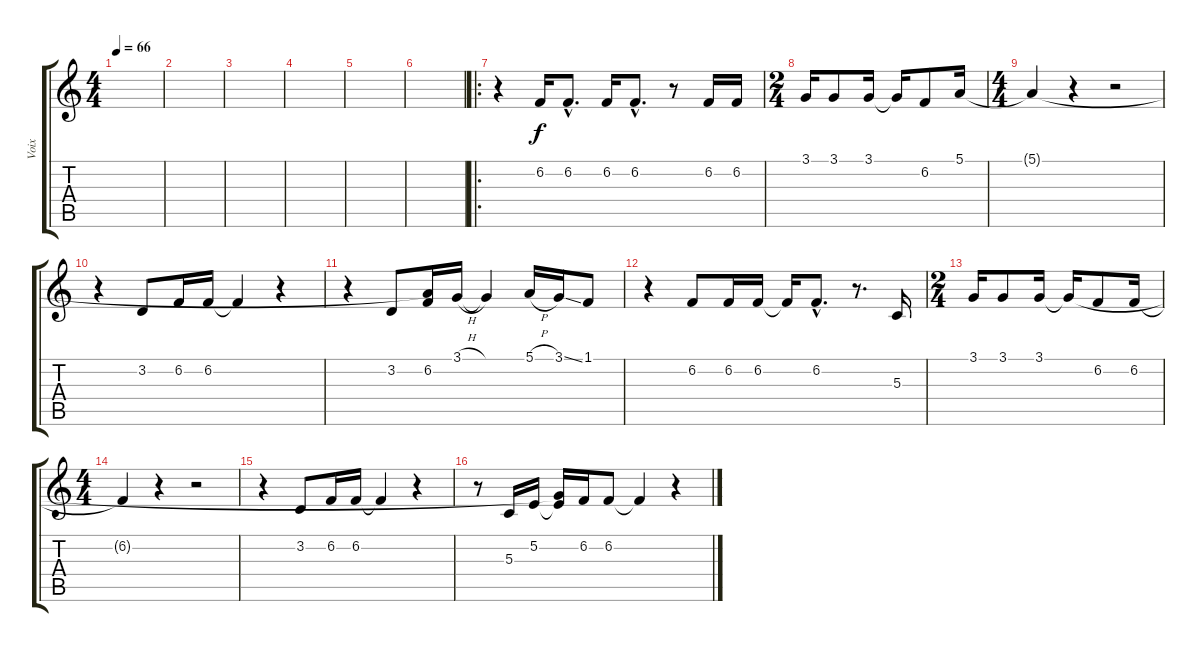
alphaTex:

\track ("Voix" "Voix") {instrument accordion}
\staff {score tabs}
\tuning (E4 B3 G3 D3 A2 E2) {hide}
\ts (4 4)
\tempo 66
\clef g2
\ks c
|
|
|
|
|
|
\ro
r.4 6.2.16 6.2{hac}.8{d} 6.2.16 6.2{hac}.8{d} r.8 6.2.16 6.2.16 |
\ts (2 4)
3.1.16 3.1.8 3.1.16 3.1{t}.16 6.2.8 5.1.16 |
\ts (4 4)
5.1{t}.4 r.4 r.2 |
r.4 3.2.8 6.2.16 6.2.16 6.2{t}.4 r.4 |
r.4 3.2.8 (5.1{t} 6.2).16 3.1{h}.16 3.1{t}.4 5.1{h}.16 3.1{ss}.16 1.1.8 |
r.4 6.2.8 6.2.16 6.2.16 6.2{t}.16 6.2{hac}.8{d} r.8{d} 5.3.16 |
\ts (2 4)
3.1.16 3.1.8 3.1.16 3.1{t}.16 6.2.8 6.2.16 |
\ts (4 4)
6.2{t}.4 r.4 r.2 |
r.4 3.2.8 6.2.16 6.2.16 6.2{t}.4 r.4 |
r.8 5.3.16 5.2.16 (3.1{t} 5.2{t}).16 6.2.16 6.2.8 6.2{t}.4 r.4
